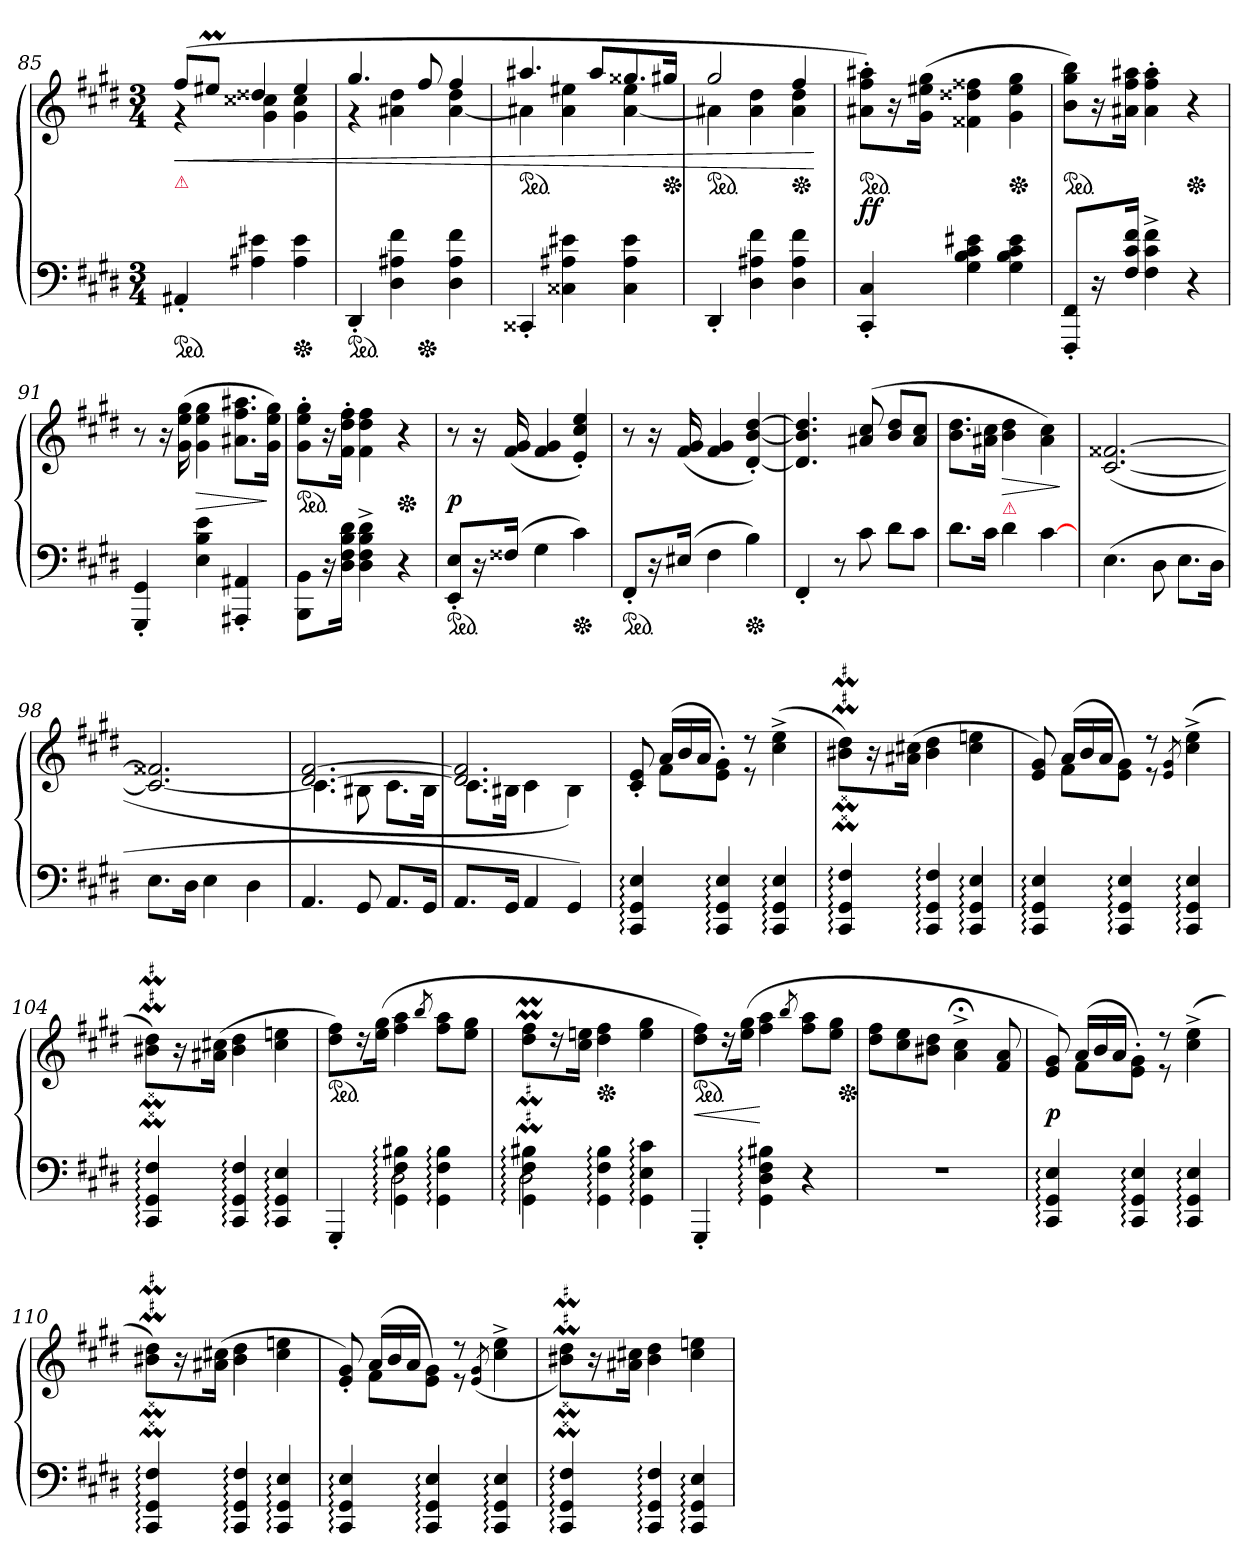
**kern	**kern	**dynam
*part1	*part1	*part1
*staff2	*staff1	*staff1/2
*clefF4	*clefG2	*
*k[f#c#g#d#]	*k[f#c#g#d#]	*
*c#:	*c#:	*
*M3/4	*M3/4	*
=85	=85	=85
*	*^	*
!	!LO:TX:b:color=crimson:t=⚠	!	!
!	!	!	!LO:HP:b
*ped	*	*	*
4AA#X'	(8ff#L	4r	<
.	8ee#XmJ	.	.
4A#X 4e#X	4dd##X	4g# 4cc##X	.
*Xped	*	*	*
4A# 4e#	4ee#	4g# 4cc##	.
=86	=86	=86	=86
*ped	*	*	*
4DD#'	4.gg#	4r	.
4D# 4A#X 4f#	.	4a#X 4dd#	.
*Xped	*	*	*
.	8ff#	.	.
4D# 4A# 4f#	4ff#	[4a# 4dd#	.
=87	=87	=87	=87
*	*ped	*	*
4CC##X'	4.aa#X	4a#X]	.
4C##X 4A#X 4e#X	.	4a# 4ee#X	.
.	8aa#L	.	.
4C## 4A# 4e#	8.gg##X	[4a# 4ee#	.
*	*Xped	*	*
.	16gg#XJk	.	.
=88	=88	=88	=88
*	*ped	*	*
4DD#'	2gg#	4a#X]	.
4D# 4A#X 4f#	.	4a# 4dd#	.
*	*Xped	*	*
4D# 4A# 4f#	4ff#	4a# 4dd#	.
*	*v	*v	*
.	.	[
=89	=89	=89
*	*ped	*
4CC#' 4C#'	8a#X' 8ff#' 8aa#X'L)	ff
.	16r	.
.	(16g# 16ee#X 16gg#Jk	.
4G# 4B 4c# 4e#X	4f##X 4dd##X 4ff##X	.
*	*Xped	*
4G# 4B 4c# 4e#	4g# 4ee# 4gg#	.
=90	=90	=90
*	*ped	*
8FFF#'/ 8FF#'/L	8b 8gg# 8bbL)	.
16r	16r	.
16F#\ 16c#\ 16f#\Jk	16a#X 16ff# 16aa#XJk	.
4F#^ 4c#^ 4f#^	4a#' 4ff#' 4aa#'	.
*	*Xped	*
4r	4r	.
=91	=91	=91
4GGG#' 4GG#'	8r	.
.	16r	.
.	(>16g# 16ee 16gg#	.
4E 4B 4e	4g# 4ee 4gg#	>
4AAA#X' 4AA#X'	8.a#X 8.ff# 8.aa#XL	.
.	16g# 16ee 16gg#Jk)	]
=92	=92	=92
*	*ped	*
8BBB\ 8BB\L	8g#' 8ee' 8gg#'L	.
16r	16r	.
16D# 16F# 16B 16d#Jk	16f#' 16dd#' 16ff#'Jk	.
4D#^ 4F#^ 4B^ 4d#^	4f# 4dd# 4ff#	.
*	*Xped	*
4r	4r	.
=93	=93	=93
*ped	*	*
8EE' 8E'L	8r	p
16r	16r	.
(>16F##XJk	(>16f# 16g#	.
4G#	4f# 4g#	.
*Xped	*	*
4c#)	4e'> 4cc#'> 4ee'>)	.
=94	=94	=94
*ped	*	*
8FF#'L	8r	.
16r	16r	.
(>16E#XJk	(>16f# 16g#	.
4F#	4f# 4g#	.
*Xped	*	*
4B)	[4d#'>/ [4b'>/ [4dd#'>/)	.
=95	=95	=95
4FF#'	4.d#] 4.b] 4.dd#]	.
8r	.	.
8c#	(8a#X/ 8cc#/	.
8d#L	8b/ 8dd#/L	.
8c#J	8a# 8cc#J	.
=96	=96	=96
8.d#L	8.b 8.dd#L	.
16c#Jk	16a#X 16cc#Jk	.
!	!LO:TX:b:color=crimson:t=⚠	!
!	!	!LO:HP:b
4d#	4b 4dd#	>
[4c#	4a# 4cc#)	.
.	.	]
=97	=97	=97
(>4.E	(>[>2.c#/ [2.f##X/	.
8D#	.	.
8.EL	.	.
16D#Jk	.	.
=98	=98	=98
8.EL	2.c#_ 2.f##X]	.
16D#Jk	.	.
4E	.	.
4D#	.	.
=99	=99	=99
*	*^	*
4.AA	[2.d# [2.f#	4.c#]	.
8GG#	.	8B#X	.
8.AAL	.	8.c#L	.
16GG#Jk	.	16B#Jk	.
=100	=100	=100	=100
8.AAL	2.d#] 2.f#]	8.c#L	.
16GG#Jk	.	16B#XJk	.
4AA	.	4c#	.
4GG#)	.	4B#)	.
=101	=101	=101	=101
4CC#: 4GG#: 4E:	8c#'> 8e'>	8ryy	.
*	*Xtuplet	*	*
.	(>24aLL	8f#L	.
.	24b	.	.
.	24aJJ	.	.
4CC#: 4GG#: 4E:	8ryy	8e' 8g#'J)	.
.	8r	8r	.
4CC#: 4GG#: 4E:	(>4cc#^ 4ee^	4ryy	.
*	*v	*v	*
=102	=102	=102
4CC#: 4GG#: 4F#:	8b#XM 8dd#ML)	.
.	16r	.
.	(>16a#X 16cc#Jk	.
4CC#: 4GG#: 4F#:	4b# 4dd#	.
4CC#: 4GG#: 4E:	4cc# 4ee	.
=103	=103	=103
*	*^	*
4CC#: 4GG#: 4E:	8e 8g#)	8ryy	.
.	(>24aLL	8f#L	.
.	24b	.	.
.	24aJJ	.	.
4CC#: 4GG#: 4E:	8ryy	8e 8g#J)	.
.	8r	8r	.
.	8qe/ 8qg#/	.	.
4CC#: 4GG#: 4E:	(>4cc#^ 4ee^	4ryy	.
*	*v	*v	*
=104	=104	=104
4CC#: 4GG#: 4F#:	8b#XM 8dd#ML)	.
.	16r	.
.	(>16a#X 16cc#Jk	.
4CC#: 4GG#: 4F#:	4b# 4dd#	.
4CC#: 4GG#: 4E:	4cc# 4ee	.
=105	=105	=105
*^	*	*
*	*	*ped	*
4ryy	4GGG#'/	8dd# 8ff#L)	.
.	.	16r	.
.	.	(>16ee 16gg#Jk	.
4GG#:\ 4F#:\ 4B#X:\	2D#	4ff# 4aa	.
.	.	8qbb/	.
4GG#:\ 4F#:\ 4B#:\	.	8ff# 8aaL	.
.	.	8ee 8gg#J	.
=106	=106	=106	=106
4GG#:\ 4F#:\ 4B#X:\	2D#	8dd#M 8ff#ML	.
.	.	16r	.
.	.	16cc# 16eeJk	.
*	*	*Xped	*
4GG#:\ 4F#:\ 4B#:\	.	4dd# 4ff#	.
4GG#:\ 4E:\ 4c#:\	4ryy	4ee 4gg#	.
*v	*v	*	*
=107	=107	=107
*	*ped	*
4GGG#'	8dd# 8ff#L)	<
.	16r	.
.	(>16ee 16gg#Jk	.
4GG#: 4D#: 4F#: 4B#X:	4ff# 4aa	[
.	8qbb/	.
4r	8ff# 8aaL	.
.	8ee 8gg#J	.
*	*Xped	*
=108	=108	=108
2.r	8dd# 8ff#L	.
.	8cc# 8ee	.
.	8b#X 8dd#J	.
.	4a;<^< 4cc#;<^<	.
.	8f# 8a	.
=109	=109	=109
*	*^	*
4CC#: 4GG#: 4E:	8e 8g#)	8ryy	p
.	(>24aLL	8f#L	.
.	24b	.	.
.	24aJJ	.	.
4CC#: 4GG#: 4E:	8ryy	8e' 8g#'J)	.
.	8r	8r	.
4CC#: 4GG#: 4E:	(>4cc#^< 4ee^<	4ryy	.
*	*v	*v	*
=110	=110	=110
4CC#: 4GG#: 4F#:	8b#XM 8dd#ML)	.
.	16r	.
.	(>16a#X 16cc#Jk	.
4CC#: 4GG#: 4F#:	4b# 4dd#	.
4CC#: 4GG#: 4E:	4cc# 4ee	.
=111	=111	=111
*	*^	*
4CC#: 4GG#: 4E:	8e'> 8g#'>)	8ryy	.
.	(>24aLL	8f#L	.
.	24b	.	.
.	24aJJ	.	.
4CC#: 4GG#: 4E:	8ryy	8e 8g#J)	.
.	8r	8r	.
.	(>8qe/ 8qg#/	.	.
4CC#: 4GG#: 4E:	4cc#^ 4ee^	4ryy	.
*	*v	*v	*
=112	=112	=112
4CC#: 4GG#: 4F#:	8b#XM 8dd#ML)	.
.	16r	.
.	16a#X 16cc#Jk	.
4CC#: 4GG#: 4F#:	4b# 4dd#	.
4CC#: 4GG#: 4E:	4cc# 4ee	.
=	=	=
*-	*-	*-
